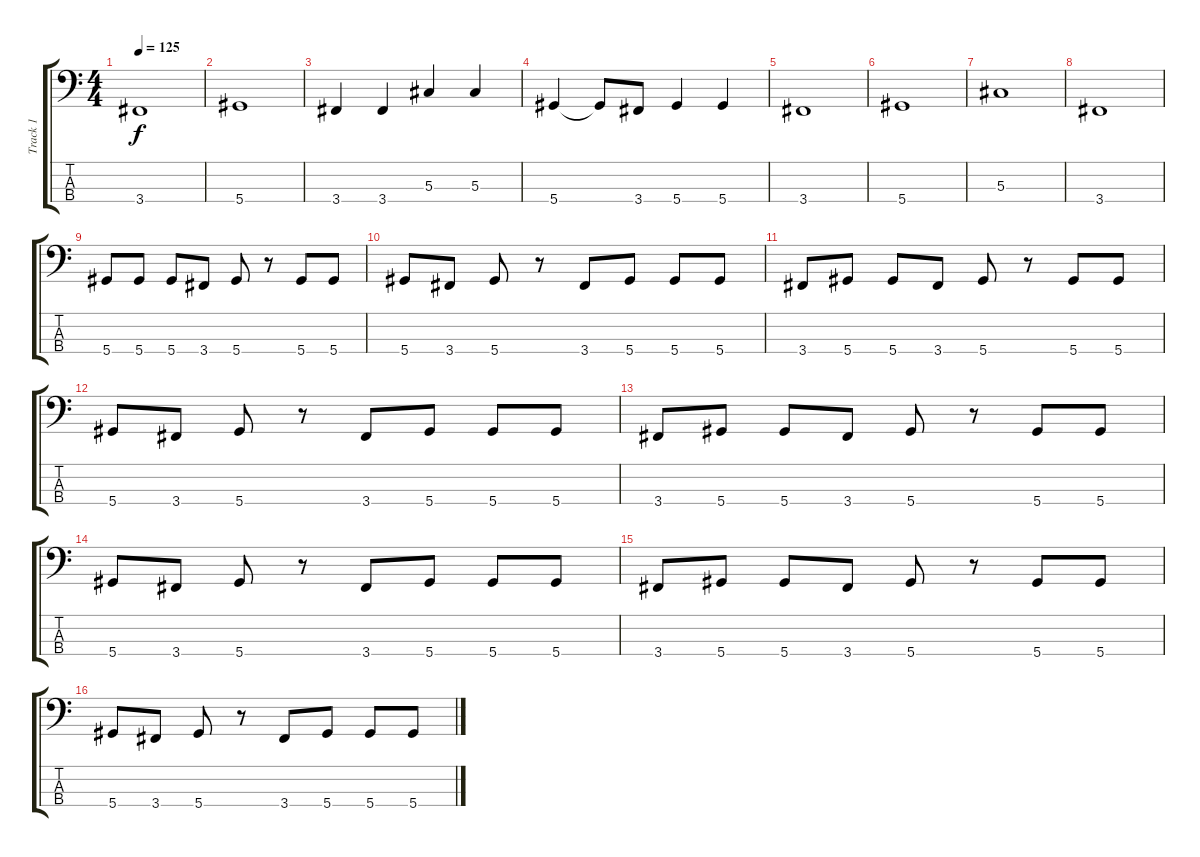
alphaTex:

\track ("Track 1" "Track 1") {instrument electricbasspick}
\staff {score tabs}
\tuning (Gb2 Db2 Ab1 Eb1) {hide}
\ts (4 4)
\tempo 125
\clef f4
\ks c
3.4.1{dy f} |
5.4.1 |
3.4.4 3.4.4 5.3.4 5.3.4 |
5.4.4 5.4{t}.8 3.4.8 5.4.4 5.4.4 |
3.4.1 |
5.4.1 |
5.3.1 |
3.4.1 |
5.4.8 5.4.8 5.4.8 3.4.8 5.4.8 r.8 5.4.8 5.4.8 |
5.4.8 3.4.8 5.4.8 r.8 3.4.8 5.4.8 5.4.8 5.4.8 |
3.4.8 5.4.8 5.4.8 3.4.8 5.4.8 r.8 5.4.8 5.4.8 |
5.4.8 3.4.8 5.4.8 r.8 3.4.8 5.4.8 5.4.8 5.4.8 |
3.4.8 5.4.8 5.4.8 3.4.8 5.4.8 r.8 5.4.8 5.4.8 |
5.4.8 3.4.8 5.4.8 r.8 3.4.8 5.4.8 5.4.8 5.4.8 |
3.4.8 5.4.8 5.4.8 3.4.8 5.4.8 r.8 5.4.8 5.4.8 |
5.4.8 3.4.8 5.4.8 r.8 3.4.8 5.4.8 5.4.8 5.4.8
